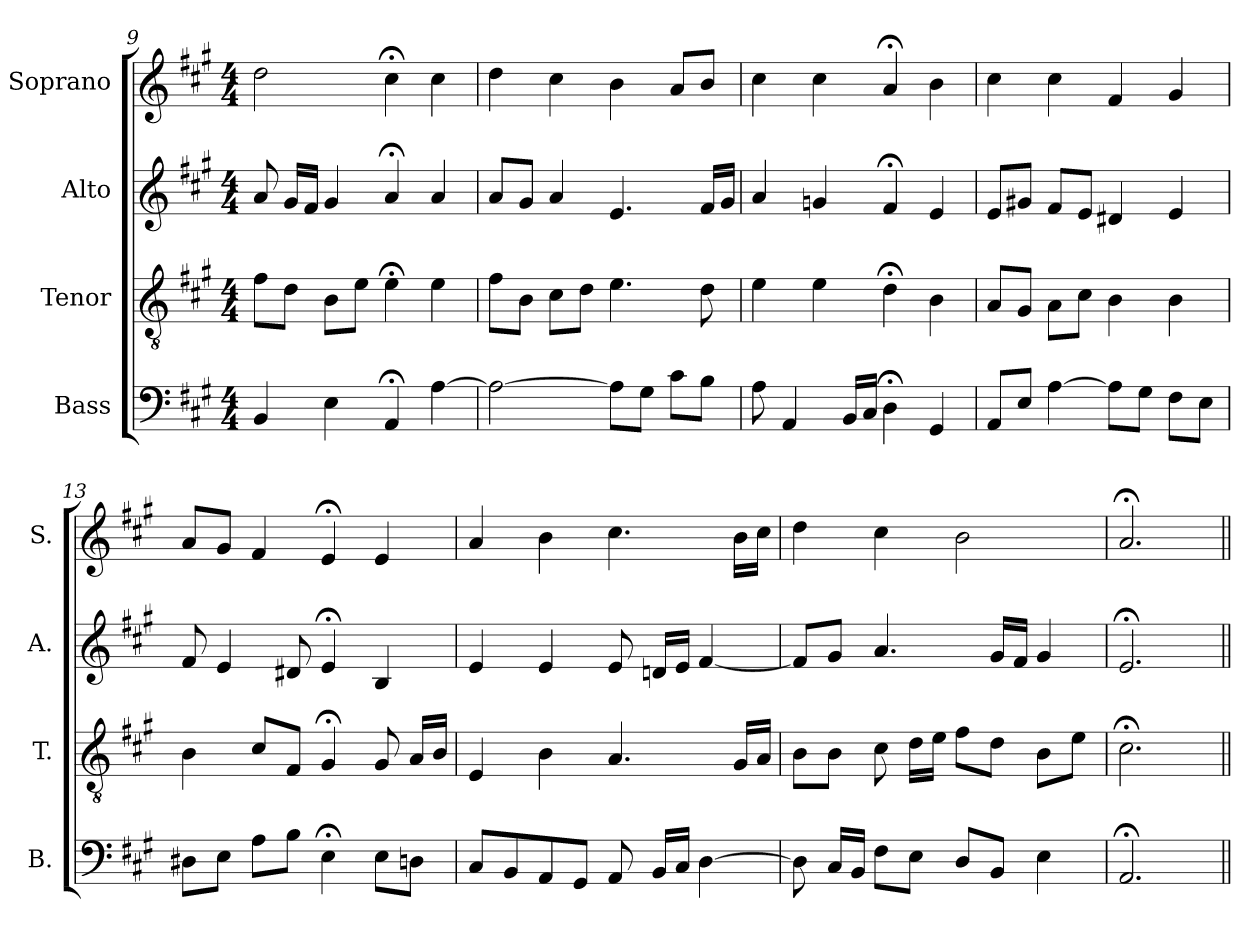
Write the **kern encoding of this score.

**kern	**kern	**kern	**kern
*part4	*part3	*part2	*part1
*staff4	*staff3	*staff2	*staff1
*I"Bass	*I"Tenor	*I"Alto	*I"Soprano
*I'B.	*I'T.	*I'A.	*I'S.
*clefF4	*clefGv2	*clefG2	*clefG2
*	*ITrd7c12	*	*
*k[f#c#g#]	*k[f#c#g#]	*k[f#c#g#]	*k[f#c#g#]
*A:	*A:	*A:	*A:
*M4/4	*M4/4	*M4/4	*M4/4
=9	=9	=9	=9
4BB/	8F#\L	8a/	2dd\
.	8D\J	16g#/LL	.
.	.	16f#/JJ	.
4E\	8BB\L	4g#/	.
.	8E\J	.	.
4AA;</	4E;<\	4a;</	4cc#;<\
[4A\	4E\	4a/	4cc#\
!!LO:PB:g=z
=10	=10	=10	=10
2A\_	8F#\L	8a/L	4dd\
.	8BB\J	8g#/J	.
.	8C#\L	4a/	4cc#\
.	8D\J	.	.
8A\L]	4.E\	4.e/	4b\
8G#\J	.	.	.
8c#\L	.	.	8a/L
8B\J	8D\	16f#/LL	8b/J
.	.	16g#/JJ	.
=11	=11	=11	=11
8A\	4E\	4a/	4cc#\
4AA/	.	.	.
.	4E\	4gn/	4cc#\
16BB/LL	.	.	.
16C#/JJ	.	.	.
4D;<\	4D;<\	4f#;</	4a;</
4GG#/	4BB\	4e/	4b\
=12	=12	=12	=12
8AA/L	8AA/L	8e/L	4cc#\
8E/J	8GG#/J	8g#X/J	.
[4A\	8AA\L	8f#/L	4cc#\
.	8C#\J	8e/J	.
8A\L]	4BB\	4d#X/	4f#/
8G#\J	.	.	.
8F#\L	4BB\	4e/	4g#/
8E\J	.	.	.
!!LO:LB:g=z
=13	=13	=13	=13
8D#X\L	4BB\	8f#/	8a/L
8E\J	.	4e/	8g#/J
8A\L	8C#/L	.	4f#/
8B\J	8FF#/J	8d#X/	.
4E;<\	4GG#;</	4e;</	4e;</
8E\L	8GG#/	4B/	4e/
8Dn\J	16AA/LL	.	.
.	16BB/JJ	.	.
=14	=14	=14	=14
8C#/L	4EE/	4e/	4a/
8BB/	.	.	.
8AA/	4BB\	4e/	4b\
8GG#/J	.	.	.
8AA/	4.AA/	8e/	4.cc#\
16BB/LL	.	16dn/LL	.
16C#/JJ	.	16e/JJ	.
[4D\	.	[4f#/	.
.	16GG#/LL	.	16b\LL
.	16AA/JJ	.	16cc#\JJ
=15	=15	=15	=15
8D\]	8BB\L	8f#/L]	4dd\
16C#/LL	8BB\J	8g#/J	.
16BB/JJ	.	.	.
8F#\L	8C#\	4.a/	4cc#\
8E\J	16D\LL	.	.
.	16E\JJ	.	.
8D/L	8F#\L	.	2b\
8BB/J	8D\J	16g#/LL	.
.	.	16f#/JJ	.
4E\	8BB\L	4g#/	.
.	8E\J	.	.
=16	=16	=16	=16
2.AA;</	2.C#;<\	2.e;</	2.a;</
=||	=||	=||	=||
*-	*-	*-	*-
